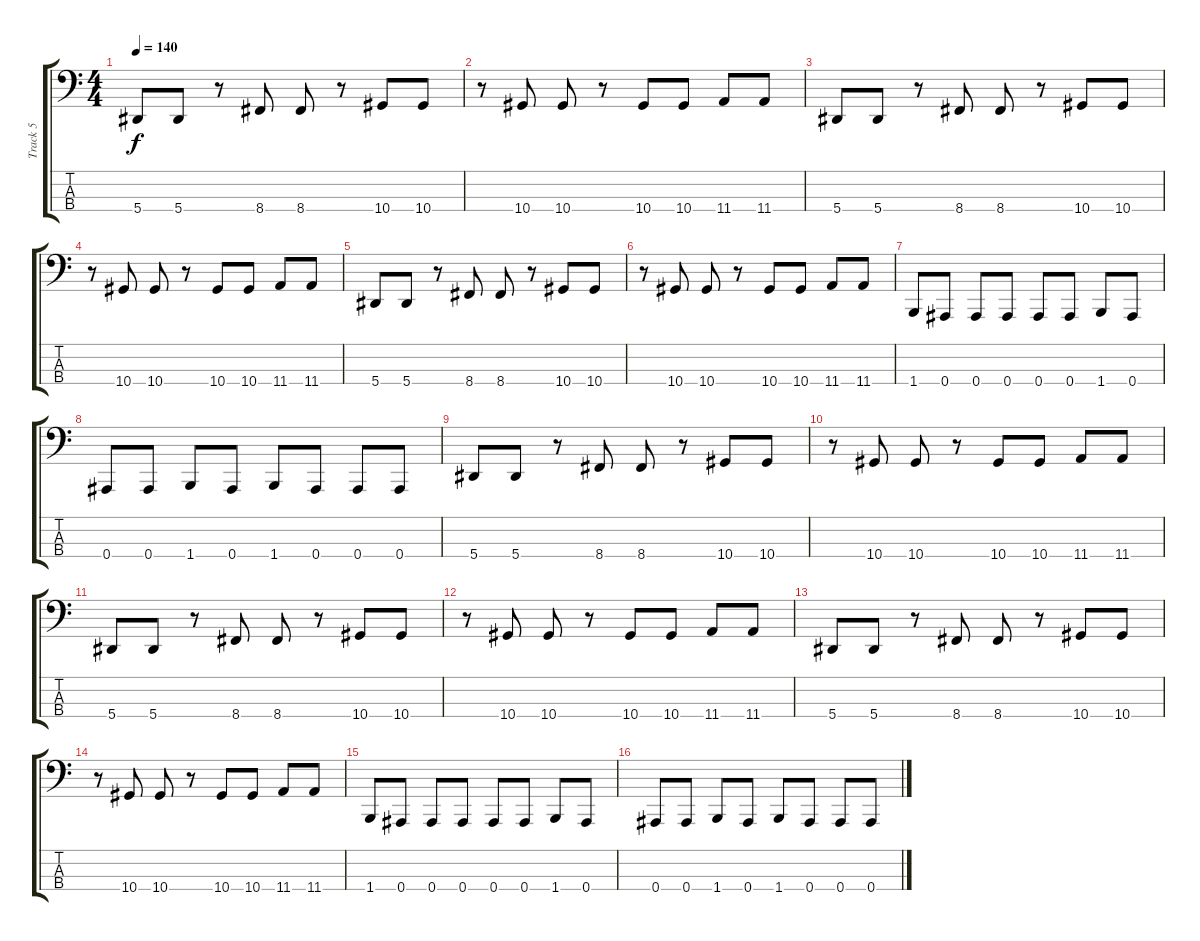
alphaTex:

\track ("Track 5" "Track 5") {instrument electricbasspick}
\staff {score tabs}
\tuning (Eb2 Bb1 F1 Bb0) {hide}
\ts (4 4)
\tempo 140
\clef f4
\ks c
5.4.8{dy f} 5.4.8 r.8 8.4.8 8.4.8 r.8 10.4.8 10.4.8 |
r.8 10.4.8 10.4.8 r.8 10.4.8 10.4.8 11.4.8 11.4.8 |
5.4.8 5.4.8 r.8 8.4.8 8.4.8 r.8 10.4.8 10.4.8 |
r.8 10.4.8 10.4.8 r.8 10.4.8 10.4.8 11.4.8 11.4.8 |
5.4.8 5.4.8 r.8 8.4.8 8.4.8 r.8 10.4.8 10.4.8 |
r.8 10.4.8 10.4.8 r.8 10.4.8 10.4.8 11.4.8 11.4.8 |
1.4.8 0.4.8 0.4.8 0.4.8 0.4.8 0.4.8 1.4.8 0.4.8 |
0.4.8 0.4.8 1.4.8 0.4.8 1.4.8 0.4.8 0.4.8 0.4.8 |
5.4.8 5.4.8 r.8 8.4.8 8.4.8 r.8 10.4.8 10.4.8 |
r.8 10.4.8 10.4.8 r.8 10.4.8 10.4.8 11.4.8 11.4.8 |
5.4.8 5.4.8 r.8 8.4.8 8.4.8 r.8 10.4.8 10.4.8 |
r.8 10.4.8 10.4.8 r.8 10.4.8 10.4.8 11.4.8 11.4.8 |
5.4.8 5.4.8 r.8 8.4.8 8.4.8 r.8 10.4.8 10.4.8 |
r.8 10.4.8 10.4.8 r.8 10.4.8 10.4.8 11.4.8 11.4.8 |
1.4.8 0.4.8 0.4.8 0.4.8 0.4.8 0.4.8 1.4.8 0.4.8 |
0.4.8 0.4.8 1.4.8 0.4.8 1.4.8 0.4.8 0.4.8 0.4.8
